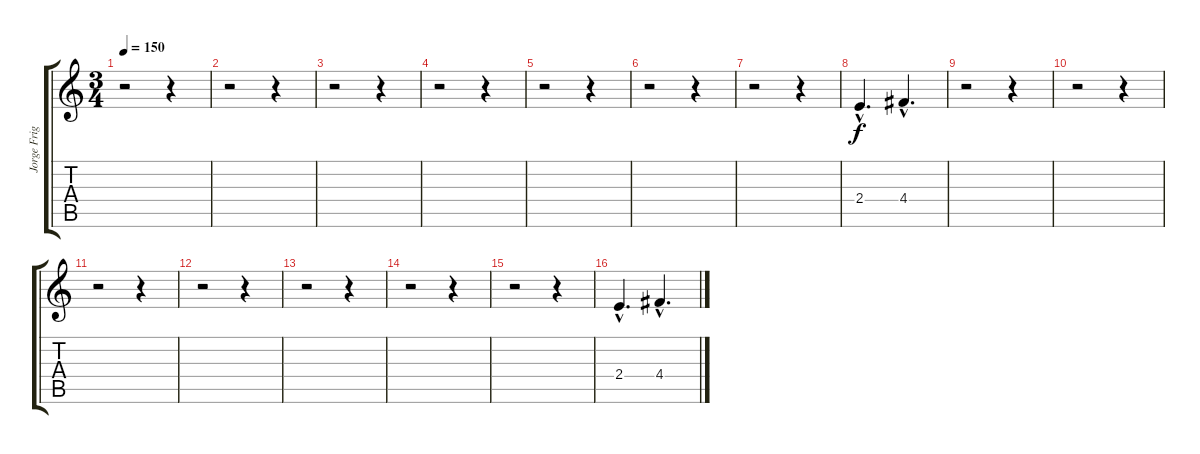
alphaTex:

\track ("Jorge Frigerio Arreglos" "Jorge Frig") {instrument distortionguitar}
\staff {score tabs}
\tuning (E4 B3 G3 D3 A2 E2) {hide}
\ts (3 4)
\tempo 150
\clef g2
\ks c
r.2{dy f} r.4 |
r.2 r.4 |
r.2 r.4 |
r.2 r.4 |
r.2 r.4 |
r.2 r.4 |
r.2 r.4 |
2.4{hac}.4{d} 4.4{hac}.4{d} |
r.2 r.4 |
r.2 r.4 |
r.2 r.4 |
r.2 r.4 |
r.2 r.4 |
r.2 r.4 |
r.2 r.4 |
2.4{hac}.4{d} 4.4{hac}.4{d}
